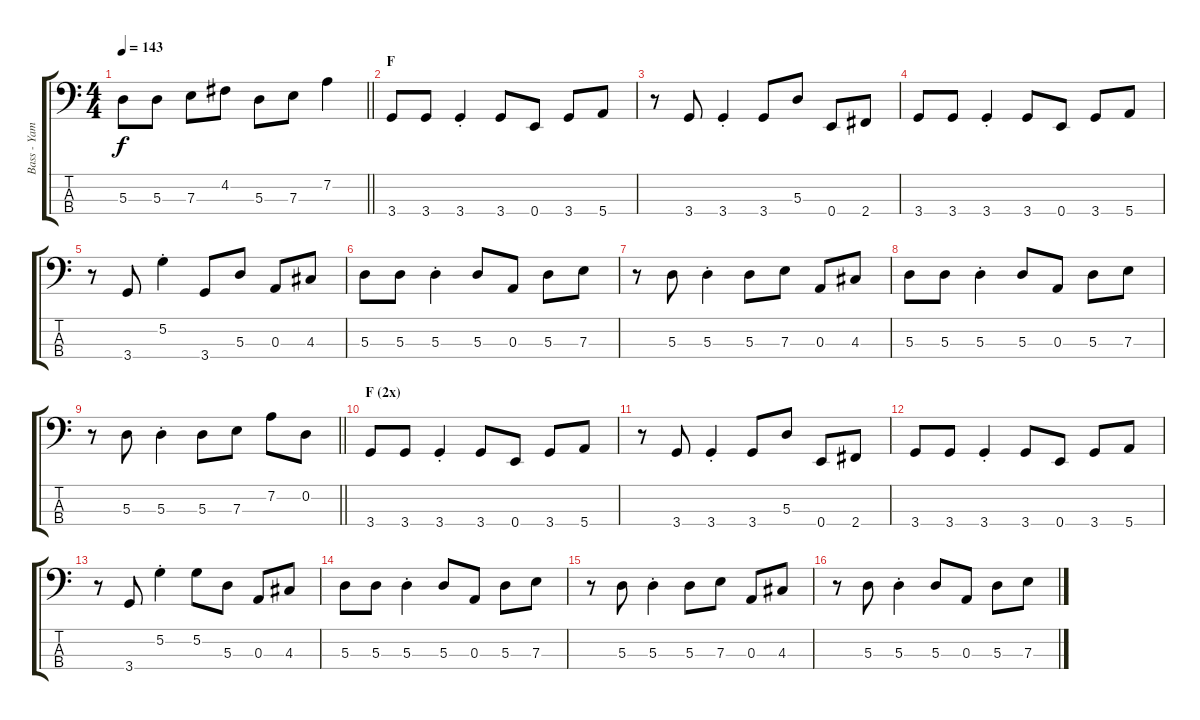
\track ("Bass - Yamada" "Bass - Yam") {instrument electricbasspick}
\staff {score tabs}
\tuning (G2 D2 A1 E1) {hide}
\ts (4 4)
\tempo 143
\clef f4
\barLineRight lightlight
\ks c
5.3.8{dy f} 5.3.8 7.3.8 4.2.8 5.3.8 7.3.8 7.2.4 |
\section ("" "F")
3.4.8 3.4.8 3.4{st}.4 3.4.8 0.4.8 3.4.8 5.4.8 |
r.8 3.4.8 3.4{st}.4 3.4.8 5.3.8 0.4.8 2.4.8 |
3.4.8 3.4.8 3.4{st}.4 3.4.8 0.4.8 3.4.8 5.4.8 |
r.8 3.4.8 5.2{st}.4 3.4.8 5.3.8 0.3.8 4.3.8 |
5.3.8 5.3.8 5.3{st}.4 5.3.8 0.3.8 5.3.8 7.3.8 |
r.8 5.3.8 5.3{st}.4 5.3.8 7.3.8 0.3.8 4.3.8 |
5.3.8 5.3.8 5.3{st}.4 5.3.8 0.3.8 5.3.8 7.3.8 |
\barLineRight lightlight
r.8 5.3.8 5.3{st}.4 5.3.8 7.3.8 7.2.8 0.2.8 |
\section ("" "F (2x)")
3.4.8 3.4.8 3.4{st}.4 3.4.8 0.4.8 3.4.8 5.4.8 |
r.8 3.4.8 3.4{st}.4 3.4.8 5.3.8 0.4.8 2.4.8 |
3.4.8 3.4.8 3.4{st}.4 3.4.8 0.4.8 3.4.8 5.4.8 |
r.8 3.4.8 5.2{st}.4 5.2.8 5.3.8 0.3.8 4.3.8 |
5.3.8 5.3.8 5.3{st}.4 5.3.8 0.3.8 5.3.8 7.3.8 |
r.8 5.3.8 5.3{st}.4 5.3.8 7.3.8 0.3.8 4.3.8 |
r.8 5.3.8 5.3{st}.4 5.3.8 0.3.8 5.3.8 7.3.8
